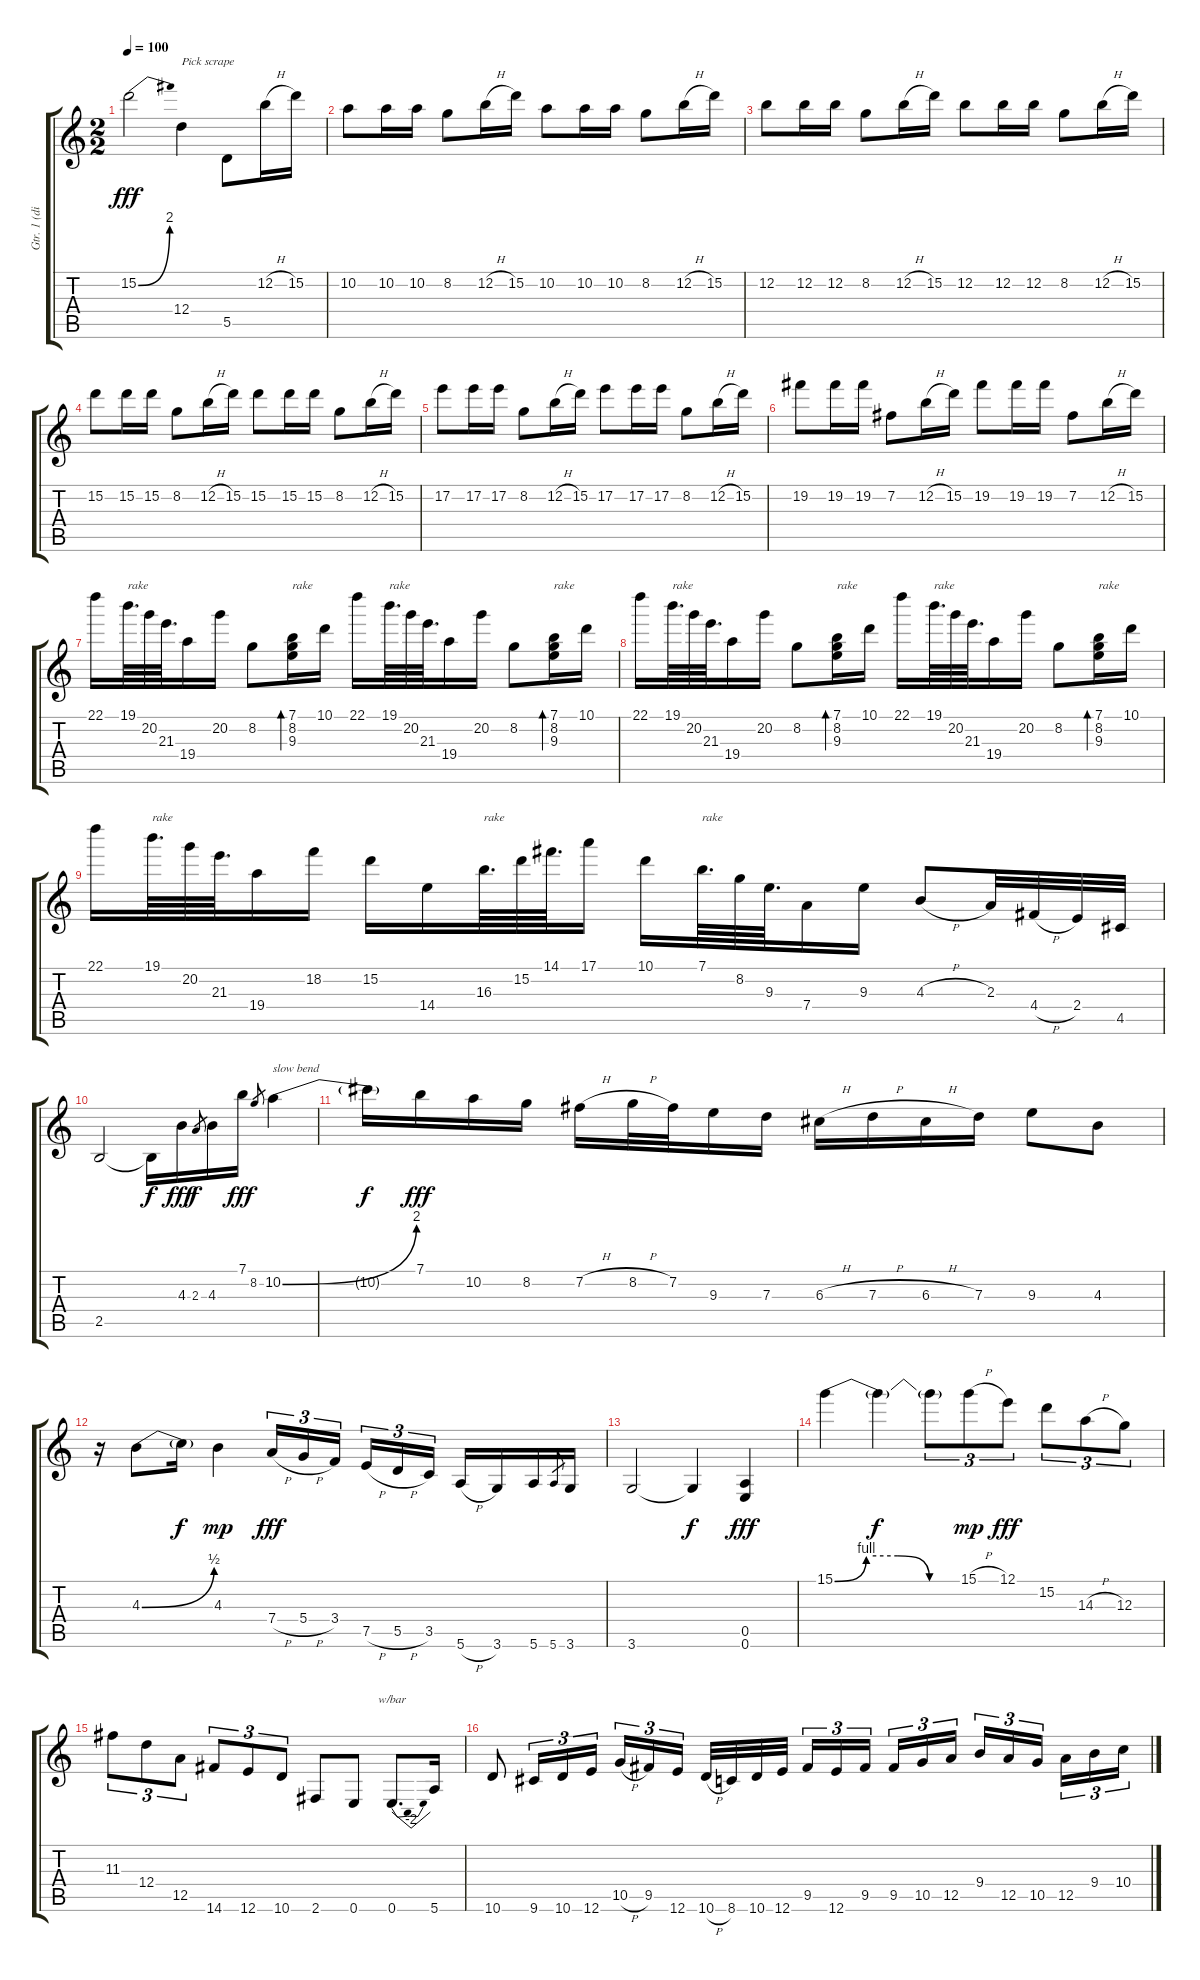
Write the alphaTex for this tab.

\track ("Gtr. 1 (disto.)" "Gtr. 1 (di") {instrument distortionguitar}
\staff {score tabs}
\tuning (E4 B3 G3 D3 A2 E2) {hide}
\ts (2 2)
\tempo 100
\clef g2
\ks c
15.2{be (bend 0 0 60 8)}.2{dy fff} 12.4.4{txt "Pick scrape"} 5.5.8 12.2{h}.16 15.2.16 |
10.2.8 10.2.16 10.2.16 8.2.8 12.2{h}.16 15.2.16 10.2.8 10.2.16 10.2.16 8.2.8 12.2{h}.16 15.2.16 |
12.2.8 12.2.16 12.2.16 8.2.8 12.2{h}.16 15.2.16 12.2.8 12.2.16 12.2.16 8.2.8 12.2{h}.16 15.2.16 |
15.2.8 15.2.16 15.2.16 8.2.8 12.2{h}.16 15.2.16 15.2.8 15.2.16 15.2.16 8.2.8 12.2{h}.16 15.2.16 |
17.2.8 17.2.16 17.2.16 8.2.8 12.2{h}.16 15.2.16 17.2.8 17.2.16 17.2.16 8.2.8 12.2{h}.16 15.2.16 |
19.2.8 19.2.16 19.2.16 7.2.8 12.2{h}.16 15.2.16 19.2.8 19.2.16 19.2.16 7.2.8 12.2{h}.16 15.2.16 |
22.1.16 19.1.64{d txt "rake"} 20.2.64 21.3.64{d} 19.4.16 20.2.16 8.2.8 (7.1 8.2 9.3).16{bd 480 txt "rake"} 10.1.16 22.1.16 19.1.64{d txt "rake"} 20.2.64 21.3.64{d} 19.4.16 20.2.16 8.2.8 (7.1 8.2 9.3).16{bd 480 txt "rake"} 10.1.16 |
22.1.16 19.1.64{d txt "rake"} 20.2.64 21.3.64{d} 19.4.16 20.2.16 8.2.8 (7.1 8.2 9.3).16{bd 480 txt "rake"} 10.1.16 22.1.16 19.1.64{d txt "rake"} 20.2.64 21.3.64{d} 19.4.16 20.2.16 8.2.8 (7.1 8.2 9.3).16{bd 480 txt "rake"} 10.1.16 |
22.1.16 19.1.64{d txt "rake"} 20.2.64 21.3.64{d} 19.4.16 18.2.16 15.2.16 14.4.16 16.3.64{d txt "rake"} 15.2.64 14.1.64{d} 17.1.16 10.1.16 7.1.64{d txt "rake"} 8.2.64 9.3.64{d} 7.4.16 9.3.16 4.3{h}.8 2.3.32 4.4{h}.32 2.4.32 4.5.32 |
2.5.2 2.5{t}.16{dy f} 4.3.16{dy fff} 2.3.8{gr dy f} 4.3.16 7.1.16{dy fff} 8.2.8{gr} 10.2{be (bend 0 0 60 8)}.4{txt "slow bend"} |
10.2{t}.16{dy f} 7.1.16{dy fff} 10.2.16 8.2.16 7.2{h}.16 8.2{h}.32 7.2.32 9.3.16 7.3.16 6.3{h}.16 7.3{h}.16 6.3{h}.16 7.3.16 9.3.8 4.3.8 |
r.16 4.3{be (bend 0 0 60 2)}.8 4.3{t}.16{dy f} 4.3.4{dy mp} 7.4{h}.16{tu (3 2) dy fff} 5.4{h}.16{tu (3 2)} 3.4.16{tu (3 2) beam splitsecondary} 7.5{h}.16{tu (3 2)} 5.5{h}.16{tu (3 2)} 3.5.16{tu (3 2) beam splitsecondary} 5.6{h}.16 3.6.16 5.6.16 5.6.8{gr} 3.6.16 |
3.6.2 3.6{t}.4{dy f} (0.5 0.6).4{dy fff} |
15.1{be (custom 0 0 15 4 30 4 45 0 60 0)}.4 15.1{t}.4{dy f} 15.1{t}.8{tu (3 2)} 15.1{h}.8{tu (3 2) dy mp} 12.1.8{tu (3 2) dy fff} 15.2.8{tu (3 2)} 14.3{h}.8{tu (3 2)} 12.3.8{tu (3 2)} |
11.3.8{tu (3 2)} 12.4.8{tu (3 2)} 12.5.8{tu (3 2)} 14.6.8{tu (3 2)} 12.6.8{tu (3 2)} 10.6.8{tu (3 2)} 2.6.8 0.6.8 0.6.8{d tbe (dip default 0 0 30 -8 60 0)} 5.6.16 |
10.6.8 9.6.16{tu (3 2)} 10.6.16{tu (3 2)} 12.6.16{tu (3 2) beam splitsecondary} 10.5{h}.16{tu (3 2)} 9.5.16{tu (3 2)} 12.6.16{tu (3 2) beam splitsecondary} 10.6{h}.32 8.6.32 10.6.32 12.6.32 9.5.16{tu (3 2)} 12.6.16{tu (3 2)} 9.5.16{tu (3 2) beam splitsecondary} 9.5.16{tu (3 2)} 10.5.16{tu (3 2)} 12.5.16{tu (3 2) beam splitsecondary} 9.4.16{tu (3 2)} 12.5.16{tu (3 2)} 10.5.16{tu (3 2) beam splitsecondary} 12.5.16{tu (3 2)} 9.4.16{tu (3 2)} 10.4.16{tu (3 2)}
